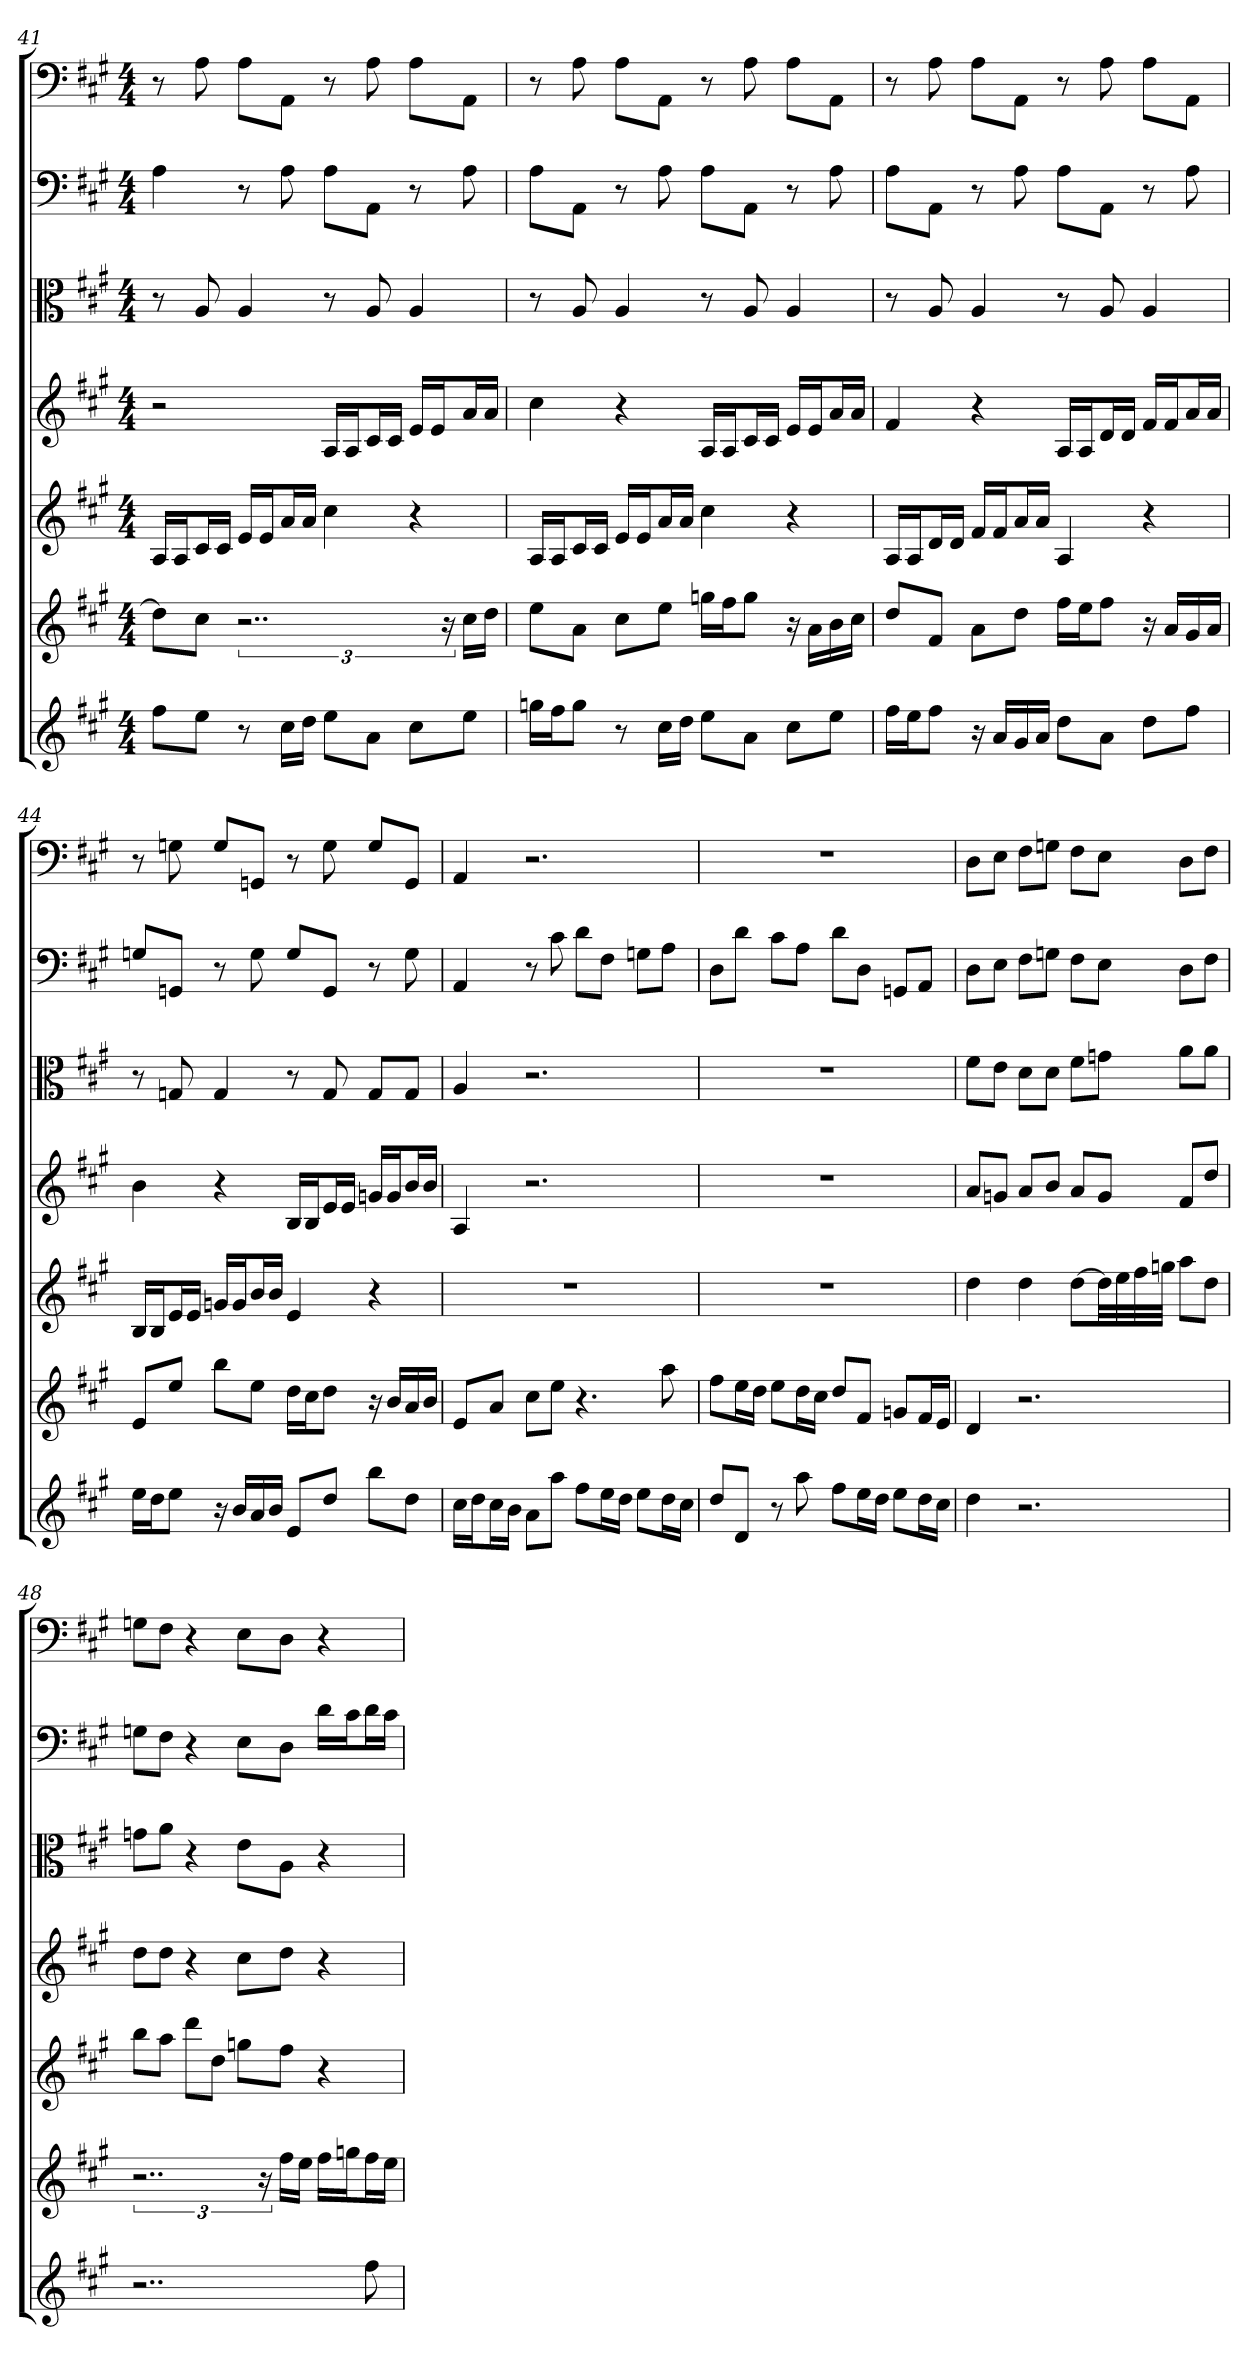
**kern	**kern	**kern	**kern	**kern	**kern	**kern
*part7	*part6	*part5	*part4	*part3	*part2	*part1
*staff7	*staff6	*staff5	*staff4	*staff3	*staff2	*staff1
*	*	*	*	*clefC3	*	*
*k[f#c#g#]	*k[f#c#g#]	*k[f#c#g#]	*k[f#c#g#]	*k[f#c#g#]	*k[f#c#g#]	*k[f#c#g#]
*A:	*A:	*A:	*A:	*A:	*A:	*A:
*M4/4	*M4/4	*M4/4	*M4/4	*M4/4	*M4/4	*M4/4
=41	=41	=41	=41	=41	=41	=41
8ff#L	8ddL]	16ALL	2r	8r	4A	8r
.	.	16AJ	.	.	.	.
8eeJ	8cc#J	16c#L	.	8A	.	8A
.	.	16c#JJ	.	.	.	.
8r	3..r	16eLL	.	4A	8r	8AL
.	.	16eJ	.	.	.	.
16cc#LL	.	16aL	.	.	8A	8AAJ
16ddJJ	.	16aJJ	.	.	.	.
8eeL	.	4cc#	16ALL	8r	8AL	8r
.	.	.	16AJ	.	.	.
8aJ	.	.	16c#L	8A	8AAJ	8A
.	.	.	16c#JJ	.	.	.
8cc#L	.	4r	16eLL	4A	8r	8AL
.	.	.	16eJ	.	.	.
.	24r	.	.	.	.	.
8eeJ	16cc#LL	.	16aL	.	8A	8AAJ
.	16ddJJ	.	16aJJ	.	.	.
=42	=42	=42	=42	=42	=42	=42
16ggnLL	8eeL	16ALL	4cc#	8r	8AL	8r
16ff#J	.	16AJ	.	.	.	.
8ggJ	8aJ	16c#L	.	8A	8AAJ	8A
.	.	16c#JJ	.	.	.	.
8r	8cc#L	16eLL	4r	4A	8r	8AL
.	.	16eJ	.	.	.	.
16cc#LL	8eeJ	16aL	.	.	8A	8AAJ
16ddJJ	.	16aJJ	.	.	.	.
8eeL	16ggnLL	4cc#	16ALL	8r	8AL	8r
.	16ff#J	.	16AJ	.	.	.
8aJ	8ggJ	.	16c#L	8A	8AAJ	8A
.	.	.	16c#JJ	.	.	.
8cc#L	16r	4r	16eLL	4A	8r	8AL
.	16aLL	.	16eJ	.	.	.
8eeJ	16b	.	16aL	.	8A	8AAJ
.	16cc#JJ	.	16aJJ	.	.	.
=43	=43	=43	=43	=43	=43	=43
16ff#LL	8ddL	16ALL	4f#	8r	8AL	8r
16eeJ	.	16AJ	.	.	.	.
8ff#J	8f#J	16dL	.	8A	8AAJ	8A
.	.	16dJJ	.	.	.	.
16r	8aL	16f#LL	4r	4A	8r	8AL
16aLL	.	16f#J	.	.	.	.
16g#	8ddJ	16aL	.	.	8A	8AAJ
16aJJ	.	16aJJ	.	.	.	.
8ddL	16ff#LL	4A	16ALL	8r	8AL	8r
.	16eeJ	.	16AJ	.	.	.
8aJ	8ff#J	.	16dL	8A	8AAJ	8A
.	.	.	16dJJ	.	.	.
8ddL	16r	4r	16f#LL	4A	8r	8AL
.	16aLL	.	16f#J	.	.	.
8ff#J	16g#	.	16aL	.	8A	8AAJ
.	16aJJ	.	16aJJ	.	.	.
=44	=44	=44	=44	=44	=44	=44
16eeLL	8eL	16BLL	4b	8r	8GnL	8r
16ddJ	.	16BJ	.	.	.	.
8eeJ	8eeJ	16eL	.	8Gn	8GGnJ	8Gn
.	.	16eJJ	.	.	.	.
16r	8bbL	16gnLL	4r	4G	8r	8GL
16bLL	.	16gJ	.	.	.	.
16a	8eeJ	16bL	.	.	8G	8GGnJ
16bJJ	.	16bJJ	.	.	.	.
8eL	16ddLL	4e	16BLL	8r	8GL	8r
.	16cc#J	.	16BJ	.	.	.
8ddJ	8ddJ	.	16eL	8G	8GGJ	8G
.	.	.	16eJJ	.	.	.
8bbL	16r	4r	16gnLL	8G/L	8r	8GL
.	16bLL	.	16gJ	.	.	.
8ddJ	16a	.	16bL	8G/J	8G	8GGJ
.	16bJJ	.	16bJJ	.	.	.
=45	=45	=45	=45	=45	=45	=45
16cc#LL	8eL	1r	4A	4A	4AA	4AA
16ddJ	.	.	.	.	.	.
16cc#L	8aJ	.	.	.	.	.
16bJJ	.	.	.	.	.	.
8aL	8cc#L	.	2.r	2.r	8r	2.r
8aaJ	8eeJ	.	.	.	8c#	.
8ff#L	4.r	.	.	.	8dL	.
16eeL	.	.	.	.	8F#J	.
16ddJJ	.	.	.	.	.	.
8eeL	.	.	.	.	8GnL	.
16ddL	8aa	.	.	.	8AJ	.
16cc#JJ	.	.	.	.	.	.
=46	=46	=46	=46	=46	=46	=46
8ddL	8ff#L	1r	1r	1r	8DL	1r
8dJ	16eeL	.	.	.	8dJ	.
.	16ddJJ	.	.	.	.	.
8r	8eeL	.	.	.	8c#L	.
8aa	16ddL	.	.	.	8AJ	.
.	16cc#JJ	.	.	.	.	.
8ff#L	8ddL	.	.	.	8dL	.
16eeL	8f#J	.	.	.	8DJ	.
16ddJJ	.	.	.	.	.	.
8eeL	8gnL	.	.	.	8GGnL	.
16ddL	16f#L	.	.	.	8AAJ	.
16cc#JJ	16eJJ	.	.	.	.	.
=47	=47	=47	=47	=47	=47	=47
4dd	4d	4dd	8aL	8f#\L	8DL	8DL
.	.	.	8gnJ	8e\J	8EJ	8EJ
2.r	2.r	4dd	8aL	8d\L	8F#L	8F#L
.	.	.	8bJ	8d\J	8GnJ	8GnJ
.	.	[8ddL	8aL	8f#\L	8F#L	8F#L
.	.	32ddLL]	8gJ	8gn\J	8EJ	8EJ
.	.	32ee	.	.	.	.
.	.	32ff#	.	.	.	.
.	.	32ggnJJJ	.	.	.	.
.	.	8aaL	8f#L	8a\L	8DL	8DL
.	.	8ddJ	8ddJ	8a\J	8F#J	8F#J
=48	=48	=48	=48	=48	=48	=48
2..r	3..r	8bbL	8ddL	8gn\L	8GnL	8GnL
.	.	8aaJ	8ddJ	8a\J	8F#J	8F#J
.	.	8dddL	4r	4r	4r	4r
.	.	8ddJ	.	.	.	.
.	.	8ggnL	8cc#L	8e\L	8EL	8EL
.	24r	.	.	.	.	.
.	16ff#LL	8ff#J	8ddJ	8A\J	8DJ	8DJ
.	16eeJJ	.	.	.	.	.
.	16ff#LL	4r	4r	4r	16dLL	4r
.	16ggnJ	.	.	.	16c#J	.
8ff#	16ff#L	.	.	.	16dL	.
.	16eeJJ	.	.	.	16c#JJ	.
=	=	=	=	=	=	=
*-	*-	*-	*-	*-	*-	*-
